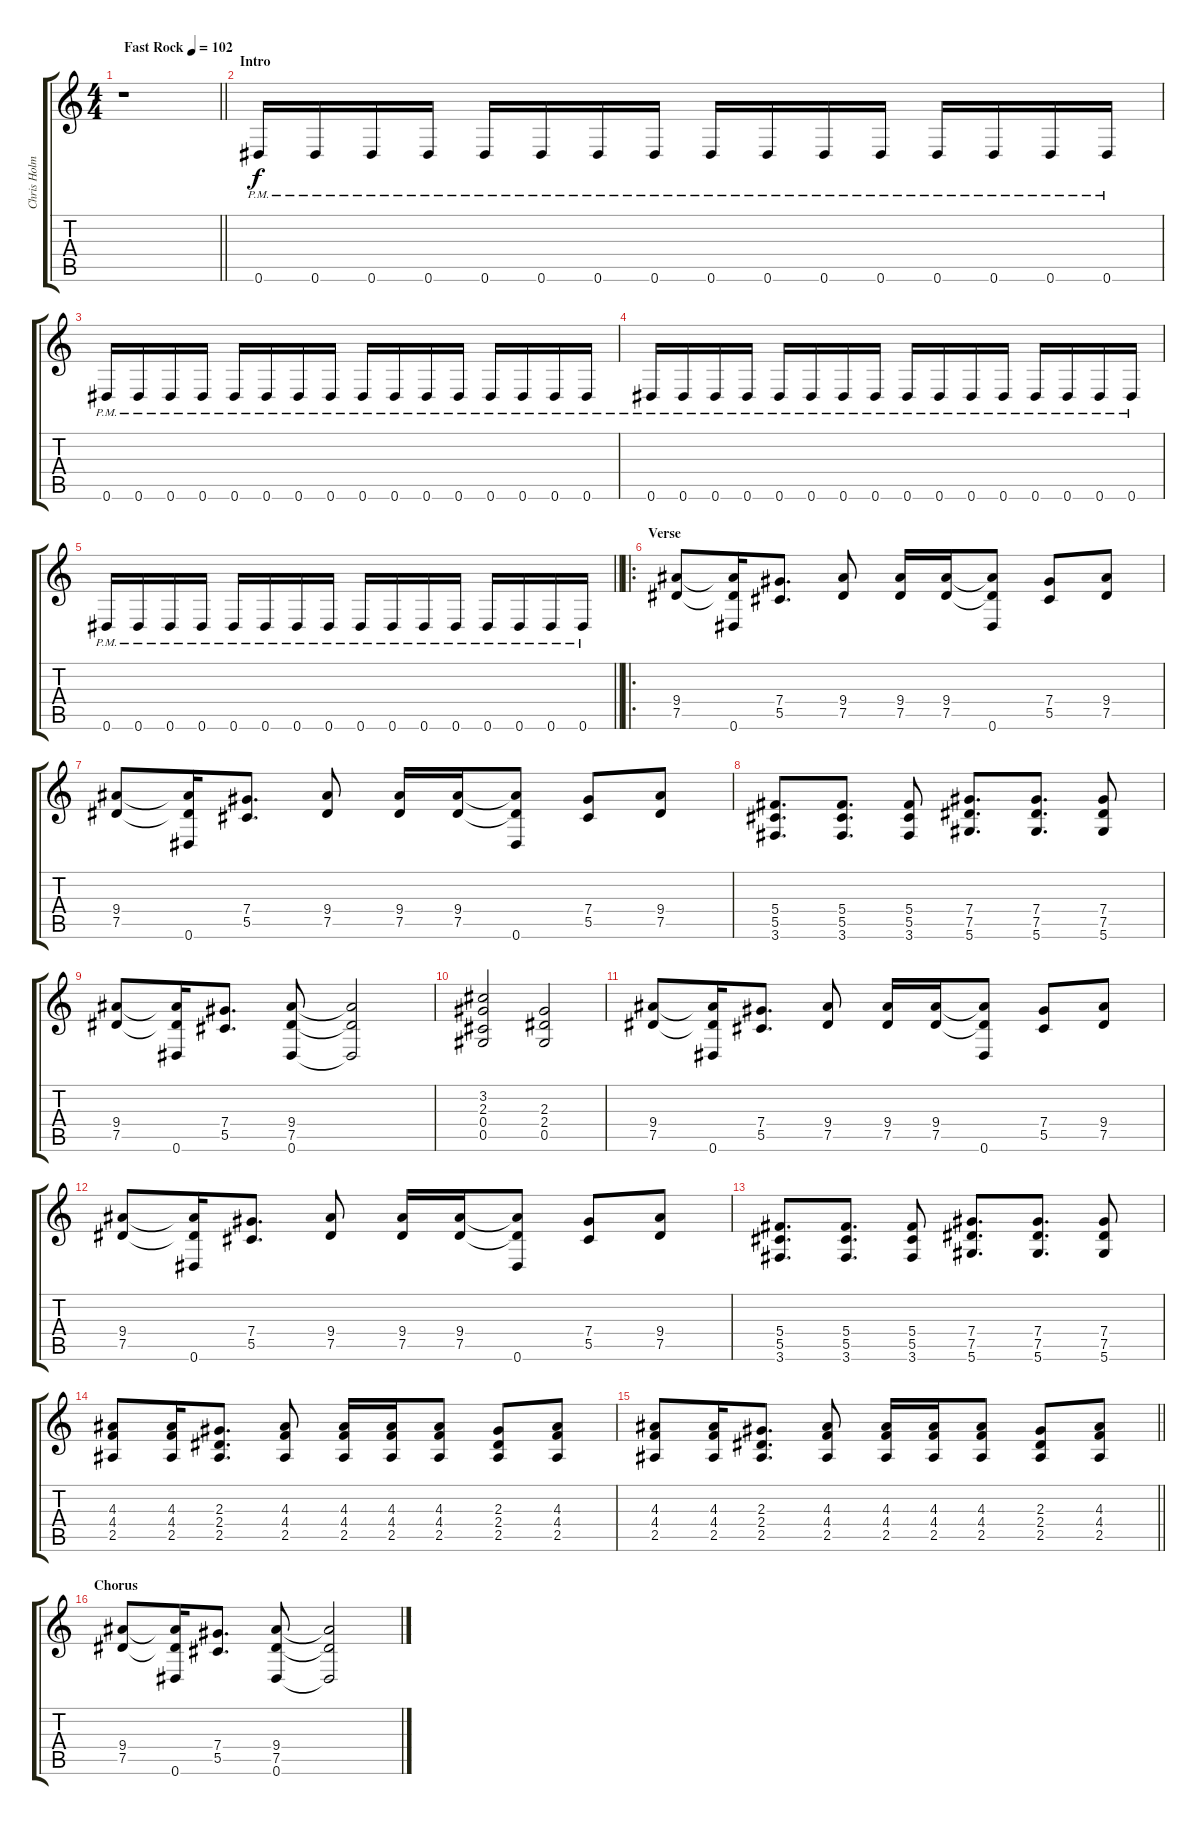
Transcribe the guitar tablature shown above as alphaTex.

\track ("Chris Holmes (lead)" "Chris Holm") {instrument distortionguitar}
\staff {score tabs}
\tuning (Eb4 Bb3 Gb3 Db3 Ab2 Eb2) {hide}
\ts (4 4)
\tempo (102 "Fast Rock")
\clef g2
\barLineRight lightlight
\ks c
r.1{dy f instrument distortionguitar} |
\section ("" "Intro")
0.6{pm}.16{volume 9} 0.6{pm}.16 0.6{pm}.16 0.6{pm}.16 0.6{pm}.16 0.6{pm}.16 0.6{pm}.16 0.6{pm}.16 0.6{pm}.16 0.6{pm}.16 0.6{pm}.16 0.6{pm}.16 0.6{pm}.16 0.6{pm}.16 0.6{pm}.16 0.6{pm}.16 |
0.6{pm}.16 0.6{pm}.16 0.6{pm}.16 0.6{pm}.16 0.6{pm}.16 0.6{pm}.16 0.6{pm}.16 0.6{pm}.16 0.6{pm}.16 0.6{pm}.16 0.6{pm}.16 0.6{pm}.16 0.6{pm}.16 0.6{pm}.16 0.6{pm}.16 0.6{pm}.16 |
0.6{pm}.16 0.6{pm}.16 0.6{pm}.16 0.6{pm}.16 0.6{pm}.16 0.6{pm}.16 0.6{pm}.16 0.6{pm}.16 0.6{pm}.16 0.6{pm}.16 0.6{pm}.16 0.6{pm}.16 0.6{pm}.16 0.6{pm}.16 0.6{pm}.16 0.6{pm}.16 |
\barLineRight lightlight
0.6{pm}.16 0.6{pm}.16 0.6{pm}.16 0.6{pm}.16 0.6{pm}.16 0.6{pm}.16 0.6{pm}.16 0.6{pm}.16 0.6{pm}.16 0.6{pm}.16 0.6{pm}.16 0.6{pm}.16 0.6{pm}.16 0.6{pm}.16 0.6{pm}.16 0.6{pm}.16 |
\ro
\section ("" "Verse")
(9.4 7.5).8 (9.4{t} 7.5{t} 0.6).16 (7.4 5.5).8{d} (9.4 7.5).8 (9.4 7.5).16 (9.4 7.5).16 (9.4{t} 7.5{t} 0.6).8 (7.4 5.5).8 (9.4 7.5).8 |
(9.4 7.5).8 (9.4{t} 7.5{t} 0.6).16 (7.4 5.5).8{d} (9.4 7.5).8 (9.4 7.5).16 (9.4 7.5).16 (9.4{t} 7.5{t} 0.6).8 (7.4 5.5).8 (9.4 7.5).8 |
(5.4 5.5 3.6).8{d} (5.4 5.5 3.6).8{d} (5.4 5.5 3.6).8 (7.4 7.5 5.6).8{d} (7.4 7.5 5.6).8{d} (7.4 7.5 5.6).8 |
(9.4 7.5).8 (9.4{t} 7.5{t} 0.6).16 (7.4 5.5).8{d} (9.4 7.5 0.6).8 (9.4{t} 7.5{t} 0.6{t}).2 |
(3.2 2.3 0.4 0.5).2 (2.3 2.4 0.5).2 |
(9.4 7.5).8 (9.4{t} 7.5{t} 0.6).16 (7.4 5.5).8{d} (9.4 7.5).8 (9.4 7.5).16 (9.4 7.5).16 (9.4{t} 7.5{t} 0.6).8 (7.4 5.5).8 (9.4 7.5).8 |
(9.4 7.5).8 (9.4{t} 7.5{t} 0.6).16 (7.4 5.5).8{d} (9.4 7.5).8 (9.4 7.5).16 (9.4 7.5).16 (9.4{t} 7.5{t} 0.6).8 (7.4 5.5).8 (9.4 7.5).8 |
(5.4 5.5 3.6).8{d} (5.4 5.5 3.6).8{d} (5.4 5.5 3.6).8 (7.4 7.5 5.6).8{d} (7.4 7.5 5.6).8{d} (7.4 7.5 5.6).8 |
(4.3 4.4 2.5).8 (4.3 4.4 2.5).16 (2.3 2.4 2.5).8{d} (4.3 4.4 2.5).8 (4.3 4.4 2.5).16 (4.3 4.4 2.5).16 (4.3 4.4 2.5).8 (2.3 2.4 2.5).8 (4.3 4.4 2.5).8 |
\barLineRight lightlight
(4.3 4.4 2.5).8 (4.3 4.4 2.5).16 (2.3 2.4 2.5).8{d} (4.3 4.4 2.5).8 (4.3 4.4 2.5).16 (4.3 4.4 2.5).16 (4.3 4.4 2.5).8 (2.3 2.4 2.5).8 (4.3 4.4 2.5).8 |
\section ("" "Chorus")
(9.4 7.5).8 (9.4{t} 7.5{t} 0.6).16 (7.4 5.5).8{d} (9.4 7.5 0.6).8 (9.4{t} 7.5{t} 0.6{t}).2
